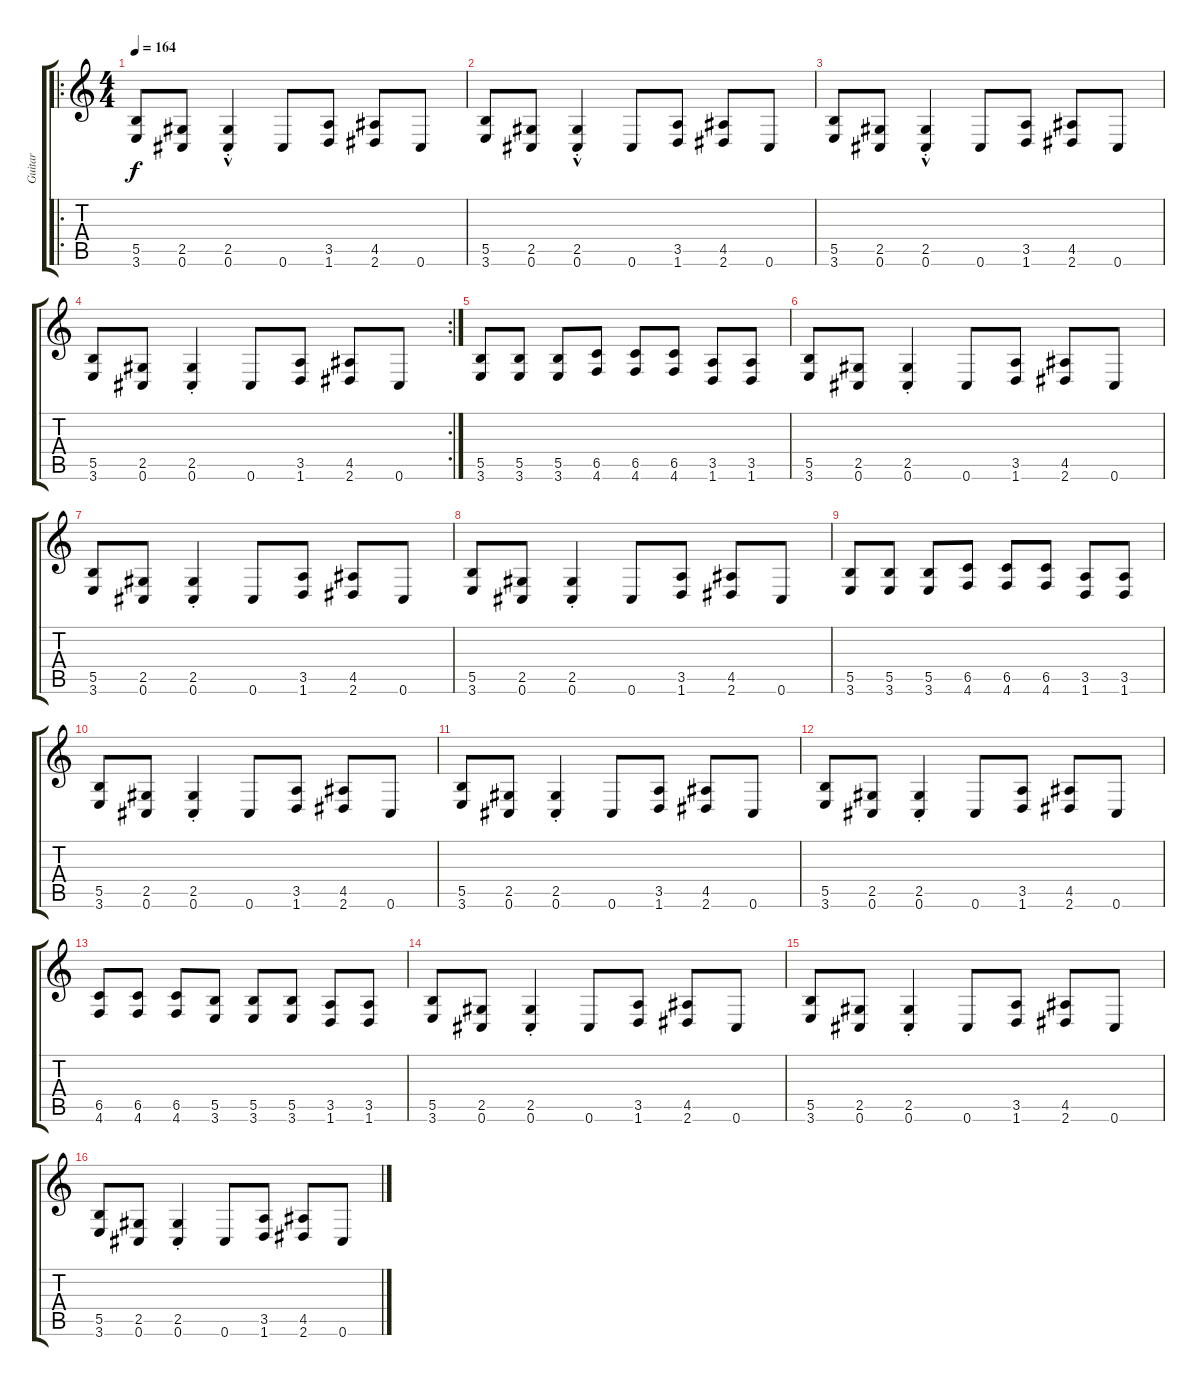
\track ("Guitar" "Guitar") {instrument overdrivenguitar}
\staff {score tabs}
\tuning (Db4 Ab3 E3 B2 Gb2 Db2) {hide}
\ro
\ts (4 4)
\tempo 164
\clef g2
\ks c
(5.5 3.6).8{dy f instrument overdrivenguitar} (2.5 0.6).8 (2.5{st} 0.6{hac st}).4 0.6.8 (3.5 1.6).8 (4.5 2.6).8 0.6.8 |
(5.5 3.6).8 (2.5 0.6).8 (2.5{st} 0.6{hac st}).4 0.6.8 (3.5 1.6).8 (4.5 2.6).8 0.6.8 |
(5.5 3.6).8 (2.5 0.6).8 (2.5{st} 0.6{hac st}).4 0.6.8 (3.5 1.6).8 (4.5 2.6).8 0.6.8 |
\rc 2
(5.5 3.6).8 (2.5 0.6).8 (2.5{st} 0.6{st}).4 0.6.8 (3.5 1.6).8 (4.5 2.6).8 0.6.8 |
(5.5 3.6).8 (5.5 3.6).8 (5.5 3.6).8 (6.5 4.6).8 (6.5 4.6).8 (6.5 4.6).8 (3.5 1.6).8 (3.5 1.6).8 |
(5.5 3.6).8 (2.5 0.6).8 (2.5{st} 0.6{st}).4 0.6.8 (3.5 1.6).8 (4.5 2.6).8 0.6.8 |
(5.5 3.6).8 (2.5 0.6).8 (2.5{st} 0.6{st}).4 0.6.8 (3.5 1.6).8 (4.5 2.6).8 0.6.8 |
(5.5 3.6).8 (2.5 0.6).8 (2.5{st} 0.6{st}).4 0.6.8 (3.5 1.6).8 (4.5 2.6).8 0.6.8 |
(5.5 3.6).8 (5.5 3.6).8 (5.5 3.6).8 (6.5 4.6).8 (6.5 4.6).8 (6.5 4.6).8 (3.5 1.6).8 (3.5 1.6).8 |
(5.5 3.6).8 (2.5 0.6).8 (2.5{st} 0.6{st}).4 0.6.8 (3.5 1.6).8 (4.5 2.6).8 0.6.8 |
(5.5 3.6).8 (2.5 0.6).8 (2.5{st} 0.6{st}).4 0.6.8 (3.5 1.6).8 (4.5 2.6).8 0.6.8 |
(5.5 3.6).8 (2.5 0.6).8 (2.5{st} 0.6{st}).4 0.6.8 (3.5 1.6).8 (4.5 2.6).8 0.6.8 |
(6.5 4.6).8 (6.5 4.6).8 (6.5 4.6).8 (5.5 3.6).8 (5.5 3.6).8 (5.5 3.6).8 (3.5 1.6).8 (3.5 1.6).8 |
(5.5 3.6).8 (2.5 0.6).8 (2.5{st} 0.6{st}).4 0.6.8 (3.5 1.6).8 (4.5 2.6).8 0.6.8 |
(5.5 3.6).8 (2.5 0.6).8 (2.5{st} 0.6{st}).4 0.6.8 (3.5 1.6).8 (4.5 2.6).8 0.6.8 |
(5.5 3.6).8 (2.5 0.6).8 (2.5{st} 0.6{st}).4 0.6.8 (3.5 1.6).8 (4.5 2.6).8 0.6.8
